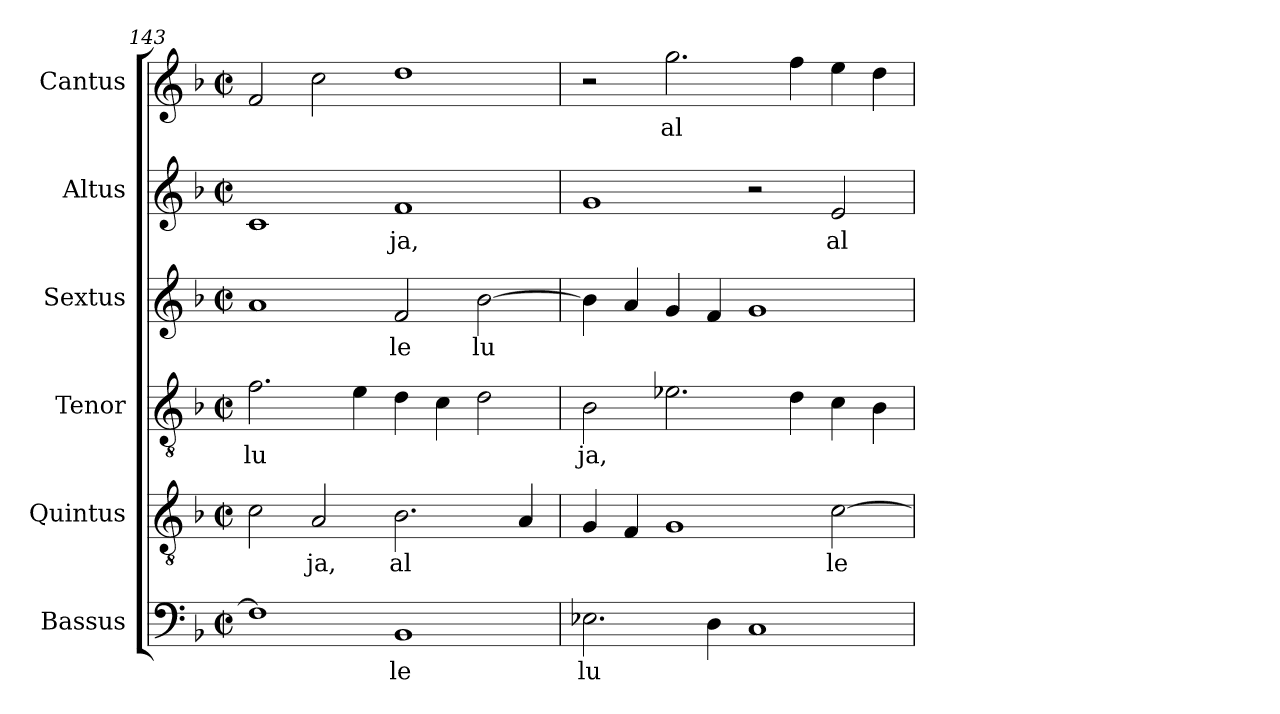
**kern	**text	**kern	**text	**kern	**text	**kern	**text	**kern	**text	**kern	**text
*part6	*part6	*part5	*part5	*part4	*part4	*part3	*part3	*part2	*part2	*part1	*part1
*staff6	*staff6	*staff5	*staff5	*staff4	*staff4	*staff3	*staff3	*staff2	*staff2	*staff1	*staff1
*I"Bassus	*	*I"Quintus	*	*I"Tenor	*	*I"Sextus	*	*I"Altus	*	*I"Cantus	*
*clefF4	*	*clefGv2	*	*clefGv2	*	*clefG2	*	*clefG2	*	*clefG2	*
*k[b-]	*	*k[b-]	*	*k[b-]	*	*k[b-]	*	*k[b-]	*	*k[b-]	*
*F:	*	*F:	*	*F:	*	*F:	*	*F:	*	*F:	*
*M2/2	*	*M2/2	*	*M2/2	*	*M2/2	*	*M2/2	*	*M2/2	*
*met(c|)	*	*met(c|)	*	*met(c|)	*	*met(c|)	*	*met(c|)	*	*met(c|)	*
=143	=143	=143	=143	=143	=143	=143	=143	=143	=143	=143	=143
!	!	!	!	!	!LO:LY:b:cj	!	!	!	!	!	!
1F]	.	2c\	.	2.f\	lu	1a	.	1c	.	2f/	.
!	!	!	!LO:LY:b:cj	!	!	!	!	!	!	!	!
.	.	2A/	ja,	.	.	.	.	.	.	2cc\	.
.	.	.	.	4e\	.	.	.	.	.	.	.
!	!LO:LY:b:cj	!	!LO:LY:b:cj	!	!	!	!LO:LY:b:cj	!	!LO:LY:b:cj	!	!
1BB-	le	2.B-\	al	4d\	.	2f/	le	1f	-ja,	1dd	.
.	.	.	.	4c\	.	.	.	.	.	.	.
!	!	!	!	!	!	!	!LO:LY:b:cj	!	!	!	!
.	.	.	.	2d\	.	[>2b-\	lu	.	.	.	.
.	.	4A/	.	.	.	.	.	.	.	.	.
=144	=144	=144	=144	=144	=144	=144	=144	=144	=144	=144	=144
!	!LO:LY:b:cj	!	!	!	!LO:LY:b:cj	!	!	!	!	!	!
2.E-X\	lu	4G/	.	2B-\	ja,	4b-\]	.	1g	.	2r	.
.	.	4F/	.	.	.	4a/	.	.	.	.	.
!	!	!	!	!	!	!	!	!	!	!	!LO:LY:b:cj
.	.	1G	.	2.e-\	.	4g/	.	.	.	2.gg\	al
4D\	.	.	.	.	.	4f/	.	.	.	.	.
1C	.	.	.	.	.	1g	.	2r	.	.	.
.	.	.	.	4d\	.	.	.	.	.	4ff\	.
!	!	!	!LO:LY:b:cj	!	!	!	!	!	!LO:LY:b:cj	!	!
.	.	[<2c\	le	4c\	.	.	.	2e/	al-	4ee\	.
.	.	.	.	4B-\	.	.	.	.	.	4dd\	.
=	=	=	=	=	=	=	=	=	=	=	=
*-	*-	*-	*-	*-	*-	*-	*-	*-	*-	*-	*-
